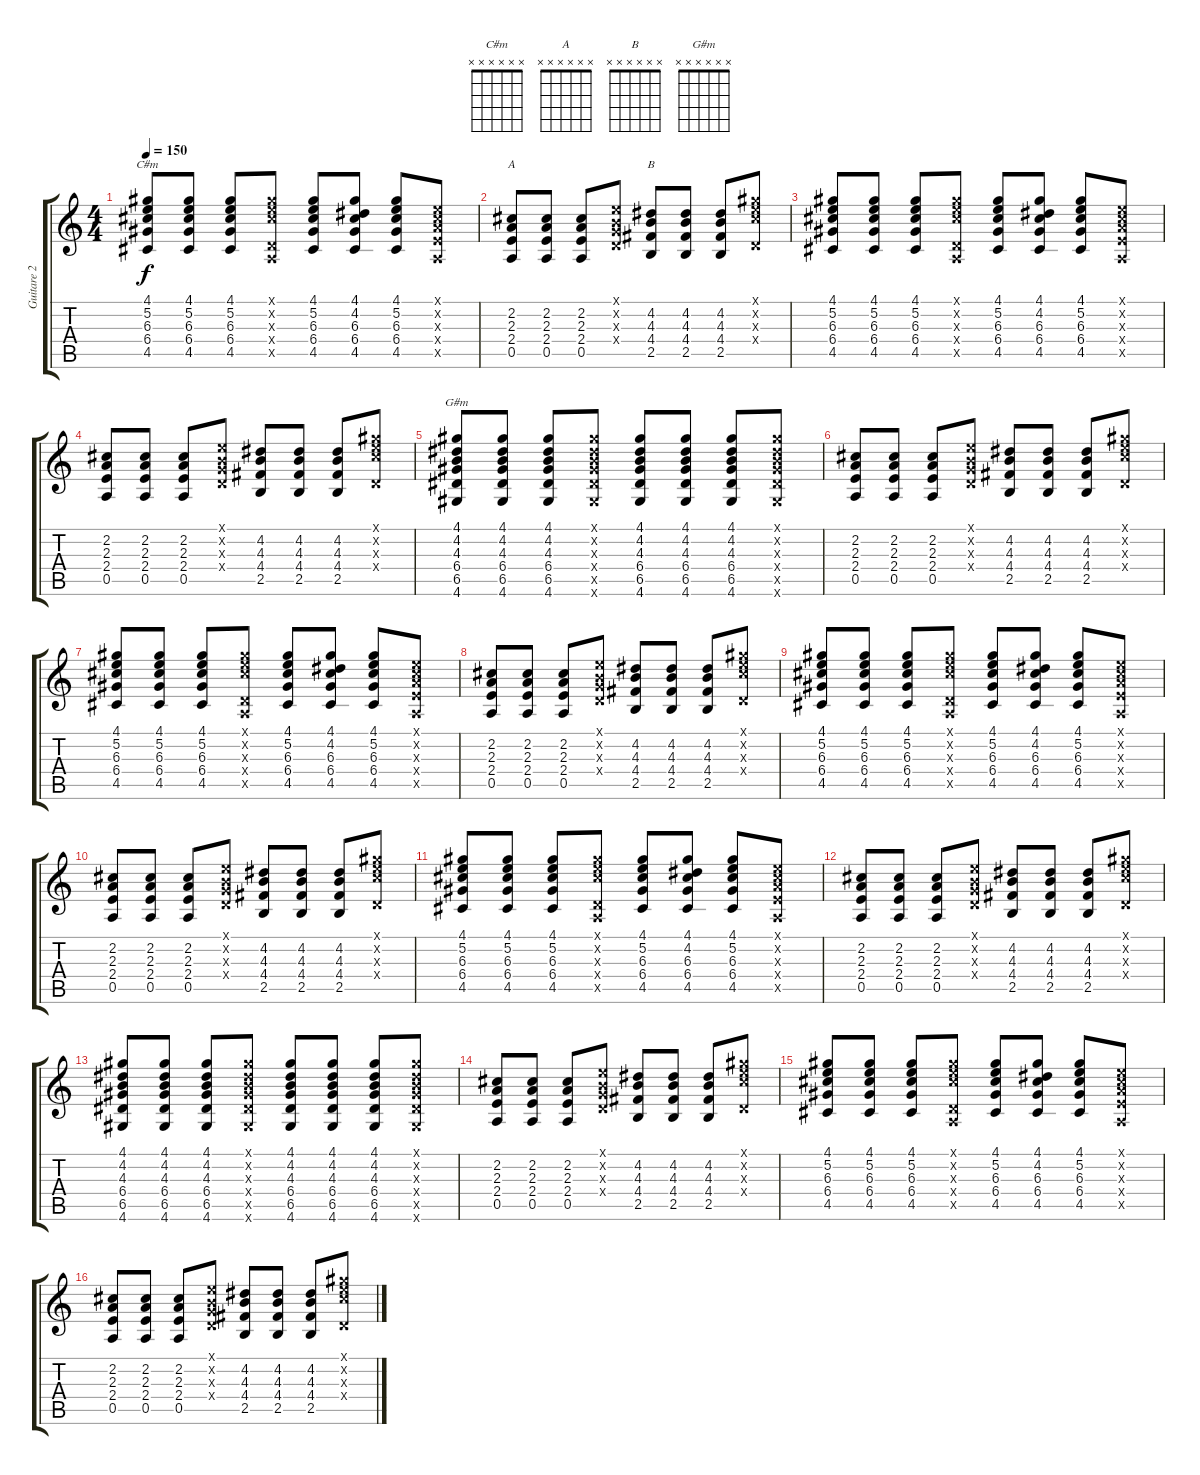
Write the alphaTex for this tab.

\track ("Guitare 2" "Guitare 2") {instrument electricguitarclean}
\staff {score tabs}
\tuning (E4 B3 G3 D3 A2 E2) {hide}
\chord ("C#m" x x x x x x) {firstfret 0}
\chord ("A" x x x x x x) {firstfret 0}
\chord ("B" x x x x x x) {firstfret 0}
\chord ("G#m" x x x x x x) {firstfret 0}
\ts (4 4)
\tempo 150
\clef g2
\ks c
(4.1 5.2 6.3 6.4 4.5).8{ch "C#m" dy f} (4.1 5.2 6.3 6.4 4.5).8 (4.1 5.2 6.3 6.4 4.5).8 (4.1{x} 5.2{x} 6.3{x} 0.4{x} 0.5{x}).8 (4.1 5.2 6.3 6.4 4.5).8 (4.1 4.2 6.3 6.4 4.5).8 (4.1 5.2 6.3 6.4 4.5).8 (0.1{x} 2.2{x} 2.3{x} 2.4{x} 0.5{x}).8 |
(2.2 2.3 2.4 0.5).8{ch "A"} (2.2 2.3 2.4 0.5).8 (2.2 2.3 2.4 0.5).8 (0.1{x} 0.2{x} 0.3{x} 0.4{x}).8 (4.2 4.3 4.4 2.5).8{ch "B"} (4.2 4.3 4.4 2.5).8 (4.2 4.3 4.4 2.5).8 (4.1{x} 5.2{x} 6.3{x} 0.4{x}).8 |
(4.1 5.2 6.3 6.4 4.5).8 (4.1 5.2 6.3 6.4 4.5).8 (4.1 5.2 6.3 6.4 4.5).8 (4.1{x} 5.2{x} 6.3{x} 0.4{x} 0.5{x}).8 (4.1 5.2 6.3 6.4 4.5).8 (4.1 4.2 6.3 6.4 4.5).8 (4.1 5.2 6.3 6.4 4.5).8 (0.1{x} 2.2{x} 2.3{x} 2.4{x} 0.5{x}).8 |
(2.2 2.3 2.4 0.5).8 (2.2 2.3 2.4 0.5).8 (2.2 2.3 2.4 0.5).8 (0.1{x} 0.2{x} 0.3{x} 0.4{x}).8 (4.2 4.3 4.4 2.5).8 (4.2 4.3 4.4 2.5).8 (4.2 4.3 4.4 2.5).8 (4.1{x} 5.2{x} 6.3{x} 0.4{x}).8 |
(4.1 4.2 4.3 6.4 6.5 4.6).8{ch "G#m"} (4.1 4.2 4.3 6.4 6.5 4.6).8 (4.1 4.2 4.3 6.4 6.5 4.6).8 (4.1{x} 4.2{x} 4.3{x} 6.4{x} 6.5{x} 4.6{x}).8 (4.1 4.2 4.3 6.4 6.5 4.6).8 (4.1 4.2 4.3 6.4 6.5 4.6).8 (4.1 4.2 4.3 6.4 6.5 4.6).8 (4.1{x} 4.2{x} 4.3{x} 6.4{x} 6.5{x} 4.6{x}).8 |
(2.2 2.3 2.4 0.5).8 (2.2 2.3 2.4 0.5).8 (2.2 2.3 2.4 0.5).8 (0.1{x} 0.2{x} 0.3{x} 0.4{x}).8 (4.2 4.3 4.4 2.5).8 (4.2 4.3 4.4 2.5).8 (4.2 4.3 4.4 2.5).8 (4.1{x} 5.2{x} 6.3{x} 0.4{x}).8 |
(4.1 5.2 6.3 6.4 4.5).8 (4.1 5.2 6.3 6.4 4.5).8 (4.1 5.2 6.3 6.4 4.5).8 (4.1{x} 5.2{x} 6.3{x} 0.4{x} 0.5{x}).8 (4.1 5.2 6.3 6.4 4.5).8 (4.1 4.2 6.3 6.4 4.5).8 (4.1 5.2 6.3 6.4 4.5).8 (0.1{x} 2.2{x} 2.3{x} 2.4{x} 0.5{x}).8 |
(2.2 2.3 2.4 0.5).8 (2.2 2.3 2.4 0.5).8 (2.2 2.3 2.4 0.5).8 (0.1{x} 0.2{x} 0.3{x} 0.4{x}).8 (4.2 4.3 4.4 2.5).8 (4.2 4.3 4.4 2.5).8 (4.2 4.3 4.4 2.5).8 (4.1{x} 5.2{x} 6.3{x} 0.4{x}).8 |
(4.1 5.2 6.3 6.4 4.5).8 (4.1 5.2 6.3 6.4 4.5).8 (4.1 5.2 6.3 6.4 4.5).8 (4.1{x} 5.2{x} 6.3{x} 0.4{x} 0.5{x}).8 (4.1 5.2 6.3 6.4 4.5).8 (4.1 4.2 6.3 6.4 4.5).8 (4.1 5.2 6.3 6.4 4.5).8 (0.1{x} 2.2{x} 2.3{x} 2.4{x} 0.5{x}).8 |
(2.2 2.3 2.4 0.5).8 (2.2 2.3 2.4 0.5).8 (2.2 2.3 2.4 0.5).8 (0.1{x} 0.2{x} 0.3{x} 0.4{x}).8 (4.2 4.3 4.4 2.5).8 (4.2 4.3 4.4 2.5).8 (4.2 4.3 4.4 2.5).8 (4.1{x} 5.2{x} 6.3{x} 0.4{x}).8 |
(4.1 5.2 6.3 6.4 4.5).8 (4.1 5.2 6.3 6.4 4.5).8 (4.1 5.2 6.3 6.4 4.5).8 (4.1{x} 5.2{x} 6.3{x} 0.4{x} 0.5{x}).8 (4.1 5.2 6.3 6.4 4.5).8 (4.1 4.2 6.3 6.4 4.5).8 (4.1 5.2 6.3 6.4 4.5).8 (0.1{x} 2.2{x} 2.3{x} 2.4{x} 0.5{x}).8 |
(2.2 2.3 2.4 0.5).8 (2.2 2.3 2.4 0.5).8 (2.2 2.3 2.4 0.5).8 (0.1{x} 0.2{x} 0.3{x} 0.4{x}).8 (4.2 4.3 4.4 2.5).8 (4.2 4.3 4.4 2.5).8 (4.2 4.3 4.4 2.5).8 (4.1{x} 5.2{x} 6.3{x} 0.4{x}).8 |
(4.1 4.2 4.3 6.4 6.5 4.6).8 (4.1 4.2 4.3 6.4 6.5 4.6).8 (4.1 4.2 4.3 6.4 6.5 4.6).8 (4.1{x} 4.2{x} 4.3{x} 6.4{x} 6.5{x} 4.6{x}).8 (4.1 4.2 4.3 6.4 6.5 4.6).8 (4.1 4.2 4.3 6.4 6.5 4.6).8 (4.1 4.2 4.3 6.4 6.5 4.6).8 (4.1{x} 4.2{x} 4.3{x} 6.4{x} 6.5{x} 4.6{x}).8 |
(2.2 2.3 2.4 0.5).8 (2.2 2.3 2.4 0.5).8 (2.2 2.3 2.4 0.5).8 (0.1{x} 0.2{x} 0.3{x} 0.4{x}).8 (4.2 4.3 4.4 2.5).8 (4.2 4.3 4.4 2.5).8 (4.2 4.3 4.4 2.5).8 (4.1{x} 5.2{x} 6.3{x} 0.4{x}).8 |
(4.1 5.2 6.3 6.4 4.5).8 (4.1 5.2 6.3 6.4 4.5).8 (4.1 5.2 6.3 6.4 4.5).8 (4.1{x} 5.2{x} 6.3{x} 0.4{x} 0.5{x}).8 (4.1 5.2 6.3 6.4 4.5).8 (4.1 4.2 6.3 6.4 4.5).8 (4.1 5.2 6.3 6.4 4.5).8 (0.1{x} 2.2{x} 2.3{x} 2.4{x} 0.5{x}).8 |
(2.2 2.3 2.4 0.5).8 (2.2 2.3 2.4 0.5).8 (2.2 2.3 2.4 0.5).8 (0.1{x} 0.2{x} 0.3{x} 0.4{x}).8 (4.2 4.3 4.4 2.5).8 (4.2 4.3 4.4 2.5).8 (4.2 4.3 4.4 2.5).8 (4.1{x} 5.2{x} 6.3{x} 0.4{x}).8
